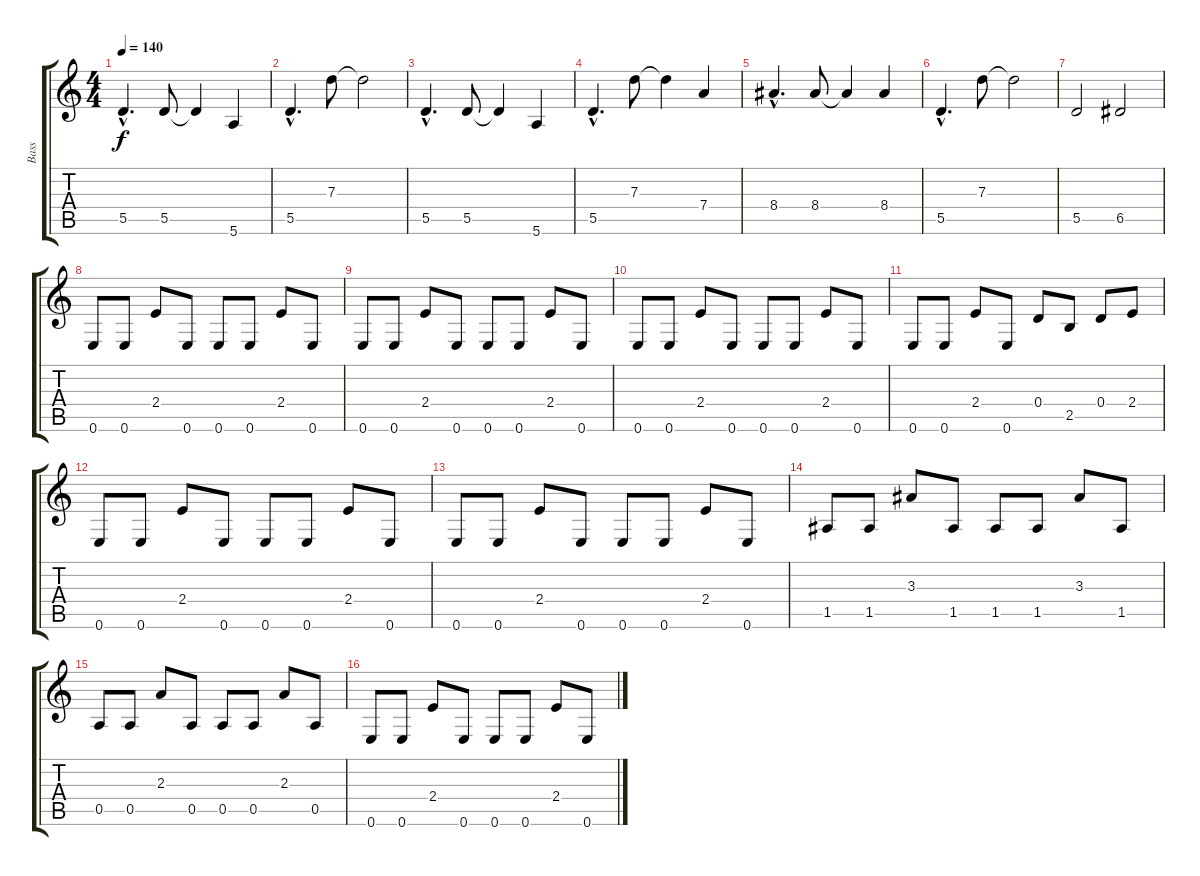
\track ("Bass" "Bass") {instrument electricbassfinger}
\staff {score tabs}
\tuning (E4 B3 G3 D3 A2 E2) {hide}
\ts (4 4)
\tempo 140
\clef g2
\ks c
5.5{hac}.4{d dy f} 5.5.8 5.5{t}.4 5.6.4 |
5.5{hac}.4{d} 7.3.8 7.3{t}.2 |
5.5{hac}.4{d} 5.5.8 5.5{t}.4 5.6.4 |
5.5{hac}.4{d} 7.3.8 7.3{t}.4 7.4.4 |
8.4{hac}.4{d} 8.4.8 8.4{t}.4 8.4.4 |
5.5{hac}.4{d} 7.3.8 7.3{t}.2 |
5.5.2 6.5.2 |
0.6.8 0.6.8 2.4.8 0.6.8 0.6.8 0.6.8 2.4.8 0.6.8 |
0.6.8 0.6.8 2.4.8 0.6.8 0.6.8 0.6.8 2.4.8 0.6.8 |
0.6.8 0.6.8 2.4.8 0.6.8 0.6.8 0.6.8 2.4.8 0.6.8 |
0.6.8 0.6.8 2.4.8 0.6.8 0.4.8 2.5.8 0.4.8 2.4.8 |
0.6.8 0.6.8 2.4.8 0.6.8 0.6.8 0.6.8 2.4.8 0.6.8 |
0.6.8 0.6.8 2.4.8 0.6.8 0.6.8 0.6.8 2.4.8 0.6.8 |
1.5.8 1.5.8 3.3.8 1.5.8 1.5.8 1.5.8 3.3.8 1.5.8 |
0.5.8 0.5.8 2.3.8 0.5.8 0.5.8 0.5.8 2.3.8 0.5.8 |
0.6.8 0.6.8 2.4.8 0.6.8 0.6.8 0.6.8 2.4.8 0.6.8
